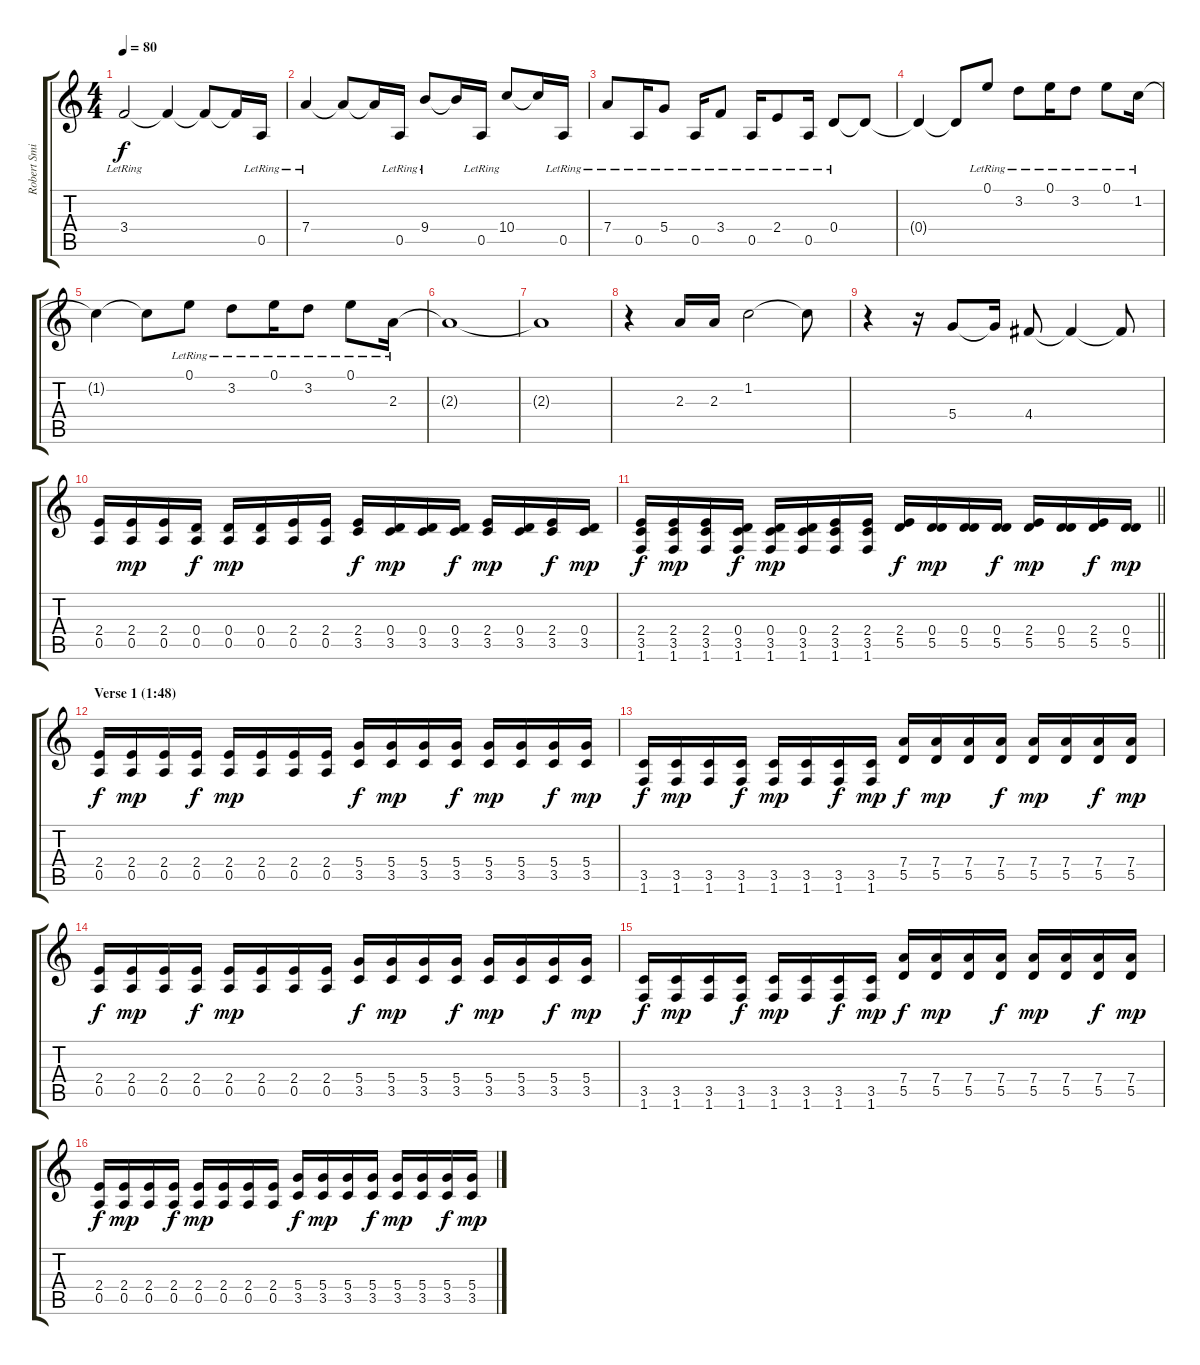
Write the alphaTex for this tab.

\track ("Robert Smith (guitar 1)" "Robert Smi") {instrument electricguitarclean}
\staff {score tabs}
\tuning (E4 B3 G3 D3 A2 E2) {hide}
\ts (4 4)
\tempo 80
\clef g2
\ks c
3.4{lr}.2{dy f} 3.4{t}.4 3.4{t}.8 3.4{t}.16 0.5{lr}.16 |
7.4{lr}.4 7.4{t}.8 7.4{t}.16 0.5{lr}.16 9.4{lr}.8 9.4{t}.16 0.5{lr}.16 10.4{lr}.8 10.4{t}.16 0.5{lr}.16 |
7.4{lr}.8 0.5{lr}.16 5.4{lr}.8 0.5{lr}.16 3.4{lr}.8 0.5{lr}.16 2.4{lr}.8 0.5{lr}.16 0.4{lr}.8 0.4{t}.8 |
0.4{t}.4 0.4{t}.8 0.1{lr}.8 3.2{lr}.8 0.1{lr}.16 3.2{lr}.8 0.1{lr}.8 1.2{lr}.16 |
1.2{t}.4 1.2{t}.8 0.1{lr}.8 3.2{lr}.8 0.1{lr}.16 3.2{lr}.8 0.1{lr}.8 2.3{lr}.16 |
2.3{t}.1 |
2.3{t}.1 |
r.4 2.3.16 2.3.16 1.2.2 1.2{t}.8 |
r.4 r.16 5.4.8 5.4{t}.16 4.4.8 4.4{t}.4 4.4{t}.8 |
(2.4 0.5).16 (2.4 0.5).16{dy mp} (2.4 0.5).16 (0.4 0.5).16{dy f} (0.4 0.5).16{dy mp} (0.4 0.5).16 (2.4 0.5).16 (2.4 0.5).16 (2.4 3.5).16{dy f} (0.4 3.5).16{dy mp} (0.4 3.5).16 (0.4 3.5).16{dy f} (2.4 3.5).16{dy mp} (0.4 3.5).16 (2.4 3.5).16{dy f} (0.4 3.5).16{dy mp} |
\barLineRight lightlight
(2.4 3.5 1.6).16{dy f} (2.4 3.5 1.6).16{dy mp} (2.4 3.5 1.6).16 (0.4 3.5 1.6).16{dy f} (0.4 3.5 1.6).16{dy mp} (0.4 3.5 1.6).16 (2.4 3.5 1.6).16 (2.4 3.5 1.6).16 (2.4 5.5).16{dy f} (0.4 5.5).16{dy mp} (0.4 5.5).16 (0.4 5.5).16{dy f} (2.4 5.5).16{dy mp} (0.4 5.5).16 (2.4 5.5).16{dy f} (0.4 5.5).16{dy mp} |
\section ("" "Verse 1 (1:48)")
(2.4 0.5).16{dy f} (2.4 0.5).16{dy mp} (2.4 0.5).16 (2.4 0.5).16{dy f} (2.4 0.5).16{dy mp} (2.4 0.5).16 (2.4 0.5).16 (2.4 0.5).16 (5.4 3.5).16{dy f} (5.4 3.5).16{dy mp} (5.4 3.5).16 (5.4 3.5).16{dy f} (5.4 3.5).16{dy mp} (5.4 3.5).16 (5.4 3.5).16{dy f} (5.4 3.5).16{dy mp} |
(3.5 1.6).16{dy f} (3.5 1.6).16{dy mp} (3.5 1.6).16 (3.5 1.6).16{dy f} (3.5 1.6).16{dy mp} (3.5 1.6).16 (3.5 1.6).16{dy f} (3.5 1.6).16{dy mp} (7.4 5.5).16{dy f} (7.4 5.5).16{dy mp} (7.4 5.5).16 (7.4 5.5).16{dy f} (7.4 5.5).16{dy mp} (7.4 5.5).16 (7.4 5.5).16{dy f} (7.4 5.5).16{dy mp} |
(2.4 0.5).16{dy f} (2.4 0.5).16{dy mp} (2.4 0.5).16 (2.4 0.5).16{dy f} (2.4 0.5).16{dy mp} (2.4 0.5).16 (2.4 0.5).16 (2.4 0.5).16 (5.4 3.5).16{dy f} (5.4 3.5).16{dy mp} (5.4 3.5).16 (5.4 3.5).16{dy f} (5.4 3.5).16{dy mp} (5.4 3.5).16 (5.4 3.5).16{dy f} (5.4 3.5).16{dy mp} |
(3.5 1.6).16{dy f} (3.5 1.6).16{dy mp} (3.5 1.6).16 (3.5 1.6).16{dy f} (3.5 1.6).16{dy mp} (3.5 1.6).16 (3.5 1.6).16{dy f} (3.5 1.6).16{dy mp} (7.4 5.5).16{dy f} (7.4 5.5).16{dy mp} (7.4 5.5).16 (7.4 5.5).16{dy f} (7.4 5.5).16{dy mp} (7.4 5.5).16 (7.4 5.5).16{dy f} (7.4 5.5).16{dy mp} |
(2.4 0.5).16{dy f} (2.4 0.5).16{dy mp} (2.4 0.5).16 (2.4 0.5).16{dy f} (2.4 0.5).16{dy mp} (2.4 0.5).16 (2.4 0.5).16 (2.4 0.5).16 (5.4 3.5).16{dy f} (5.4 3.5).16{dy mp} (5.4 3.5).16 (5.4 3.5).16{dy f} (5.4 3.5).16{dy mp} (5.4 3.5).16 (5.4 3.5).16{dy f} (5.4 3.5).16{dy mp}
